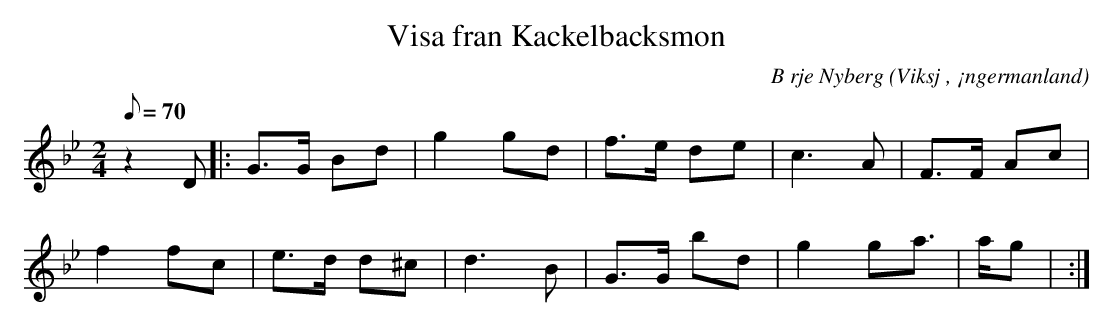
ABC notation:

X:1
T:Visa fran Kackelbacksmon
C:B rje Nyberg
O:Viksj , ¡ngermanland
M:2/4
L:1/8
Q:70
K:Gm
z2 D|: G>G Bd | g2 gd | f>e de | c2>A2 | F>F Ac |
f2 fc | e>d d^c | d2>B2 | G>G bd |g2 ga | h>h ag |  :|
